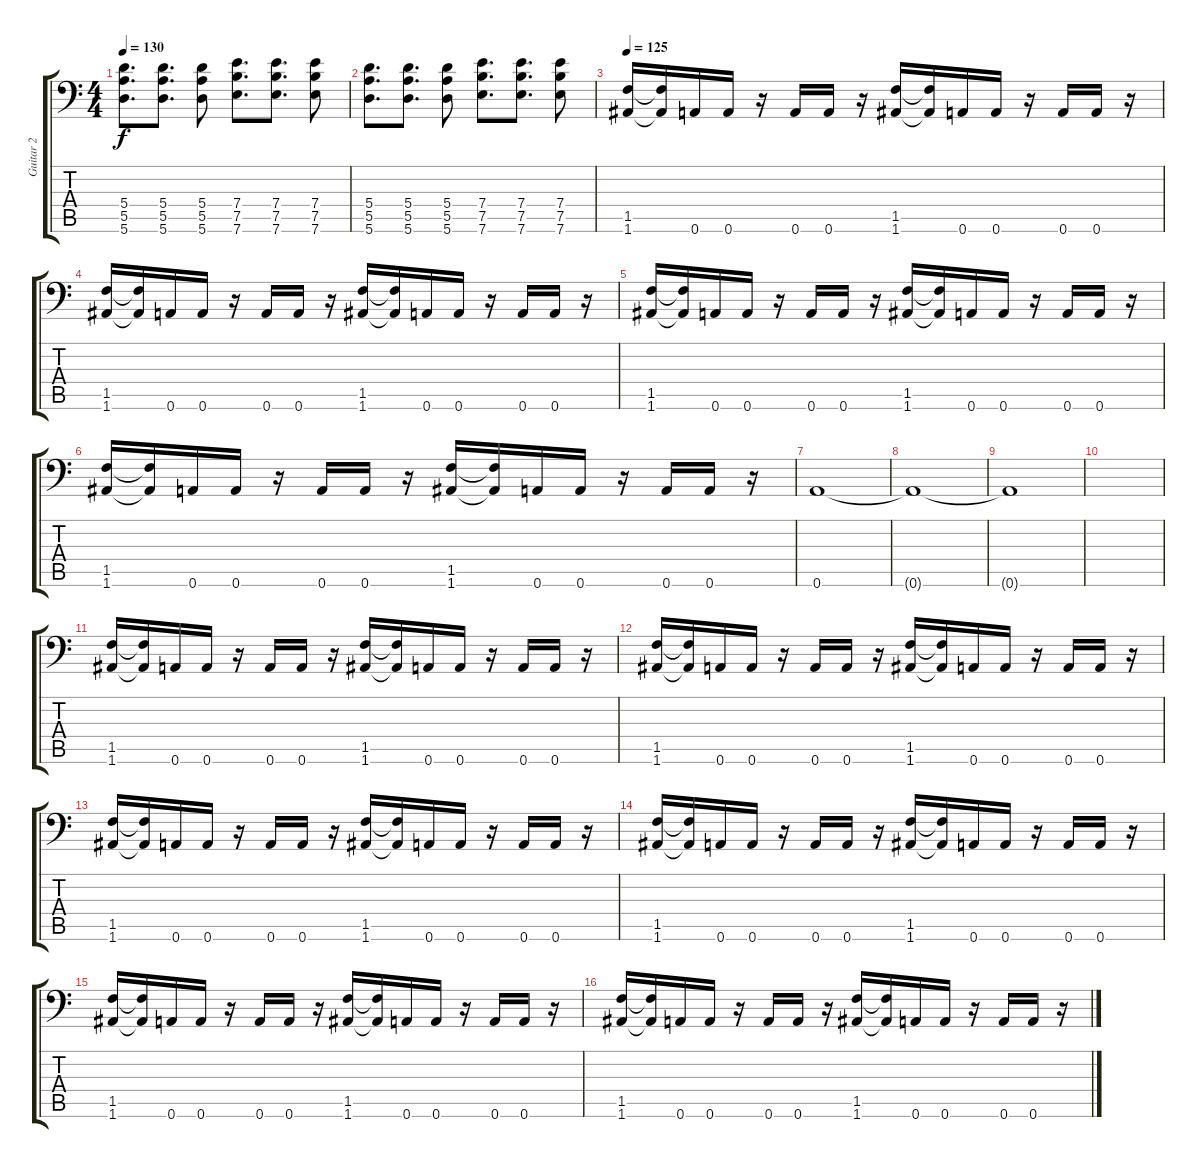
\track ("Guitar 2" "Guitar 2") {instrument distortionguitar}
\staff {score tabs}
\tuning (B3 Gb3 D3 A2 E2 A1) {hide}
\ts (4 4)
\tempo 130
\clef f4
\ks c
(5.4 5.5 5.6).8{d dy f} (5.4 5.5 5.6).8{d} (5.4 5.5 5.6).8 (7.4 7.5 7.6).8{d} (7.4 7.5 7.6).8{d} (7.4 7.5 7.6).8 |
(5.4 5.5 5.6).8{d} (5.4 5.5 5.6).8{d} (5.4 5.5 5.6).8 (7.4 7.5 7.6).8{d} (7.4 7.5 7.6).8{d} (7.4 7.5 7.6).8 |
\tempo 125
(1.5 1.6).16 (1.5{t} 1.6{t}).16 0.6.16 0.6.16 r.16 0.6.16 0.6.16 r.16 (1.5 1.6).16 (1.5{t} 1.6{t}).16 0.6.16 0.6.16 r.16 0.6.16 0.6.16 r.16 |
(1.5 1.6).16 (1.5{t} 1.6{t}).16 0.6.16 0.6.16 r.16 0.6.16 0.6.16 r.16 (1.5 1.6).16 (1.5{t} 1.6{t}).16 0.6.16 0.6.16 r.16 0.6.16 0.6.16 r.16 |
(1.5 1.6).16 (1.5{t} 1.6{t}).16 0.6.16 0.6.16 r.16 0.6.16 0.6.16 r.16 (1.5 1.6).16 (1.5{t} 1.6{t}).16 0.6.16 0.6.16 r.16 0.6.16 0.6.16 r.16 |
(1.5 1.6).16 (1.5{t} 1.6{t}).16 0.6.16 0.6.16 r.16 0.6.16 0.6.16 r.16 (1.5 1.6).16 (1.5{t} 1.6{t}).16 0.6.16 0.6.16 r.16 0.6.16 0.6.16 r.16 |
0.6.1 |
0.6{t}.1 |
0.6{t}.1 |
|
(1.5 1.6).16 (1.5{t} 1.6{t}).16 0.6.16 0.6.16 r.16 0.6.16 0.6.16 r.16 (1.5 1.6).16 (1.5{t} 1.6{t}).16 0.6.16 0.6.16 r.16 0.6.16 0.6.16 r.16 |
(1.5 1.6).16 (1.5{t} 1.6{t}).16 0.6.16 0.6.16 r.16 0.6.16 0.6.16 r.16 (1.5 1.6).16 (1.5{t} 1.6{t}).16 0.6.16 0.6.16 r.16 0.6.16 0.6.16 r.16 |
(1.5 1.6).16 (1.5{t} 1.6{t}).16 0.6.16 0.6.16 r.16 0.6.16 0.6.16 r.16 (1.5 1.6).16 (1.5{t} 1.6{t}).16 0.6.16 0.6.16 r.16 0.6.16 0.6.16 r.16 |
(1.5 1.6).16 (1.5{t} 1.6{t}).16 0.6.16 0.6.16 r.16 0.6.16 0.6.16 r.16 (1.5 1.6).16 (1.5{t} 1.6{t}).16 0.6.16 0.6.16 r.16 0.6.16 0.6.16 r.16 |
(1.5 1.6).16 (1.5{t} 1.6{t}).16 0.6.16 0.6.16 r.16 0.6.16 0.6.16 r.16 (1.5 1.6).16 (1.5{t} 1.6{t}).16 0.6.16 0.6.16 r.16 0.6.16 0.6.16 r.16 |
(1.5 1.6).16 (1.5{t} 1.6{t}).16 0.6.16 0.6.16 r.16 0.6.16 0.6.16 r.16 (1.5 1.6).16 (1.5{t} 1.6{t}).16 0.6.16 0.6.16 r.16 0.6.16 0.6.16 r.16
